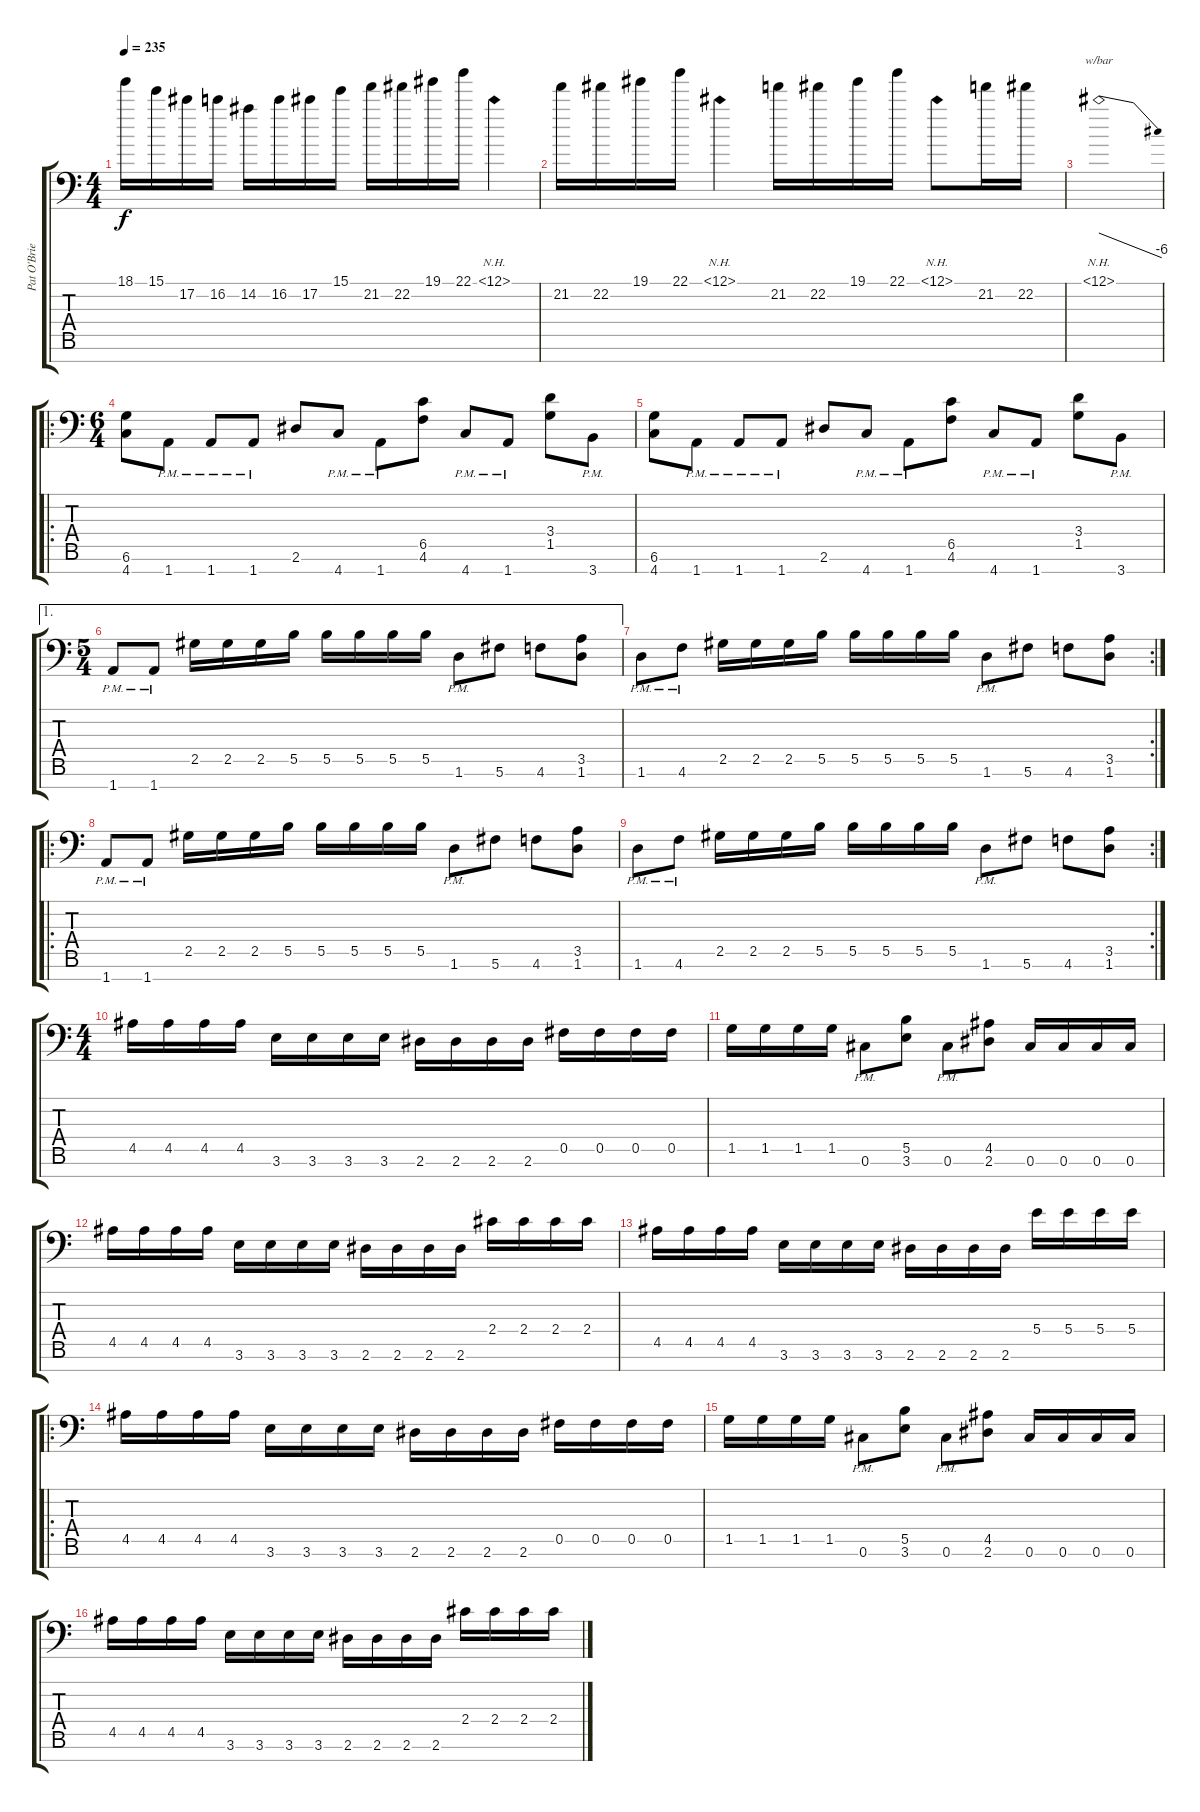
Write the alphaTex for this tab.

\track ("Pat O'Brien" "Pat O'Brie") {instrument distortionguitar}
\staff {score tabs}
\tuning (Db4 Ab3 E3 B2 Gb2 Db2 Ab1) {hide}
\ts (4 4)
\tempo 235
\clef f4
\ks c
18.1.16{dy f} 15.1.16 17.2.16 16.2.16 14.2.16 16.2.16 17.2.16 15.1.16 21.2.16 22.2.16 19.1.16 22.1.16 26.1{nh}.4 |
21.2.16 22.2.16 19.1.16 22.1.16 26.1{nh}.4 21.2.16 22.2.16 19.1.16 22.1.16 26.1{nh}.8 21.2.16 22.2.16 |
26.1{nh}.1{tbe (dive default 0 0 60 -24)} |
\ro
\ts (6 4)
(6.6 4.7).8{balance 12 instrument distortionguitar} 1.7{pm}.8 1.7{pm}.8 1.7{pm}.8 2.6.8 4.7{pm}.8 1.7{pm}.8 (6.5 4.6).8 4.7{pm}.8 1.7{pm}.8 (3.4 1.5).8 3.7{pm}.8 |
(6.6 4.7).8 1.7{pm}.8 1.7{pm}.8 1.7{pm}.8 2.6.8 4.7{pm}.8 1.7{pm}.8 (6.5 4.6).8 4.7{pm}.8 1.7{pm}.8 (3.4 1.5).8 3.7{pm}.8 |
\ae 1
\ts (5 4)
1.7{pm}.8 1.7{pm}.8 2.5.16 2.5.16 2.5.16 5.5.16 5.5.16 5.5.16 5.5.16 5.5.16 1.6{pm}.8 5.6.8 4.6.8 (3.5 1.6).8 |
\rc 2
1.6{pm}.8 4.6{pm}.8 2.5.16 2.5.16 2.5.16 5.5.16 5.5.16 5.5.16 5.5.16 5.5.16 1.6{pm}.8 5.6.8 4.6.8 (3.5 1.6).8 |
\ro
1.7{pm}.8 1.7{pm}.8 2.5.16 2.5.16 2.5.16 5.5.16 5.5.16 5.5.16 5.5.16 5.5.16 1.6{pm}.8 5.6.8 4.6.8 (3.5 1.6).8 |
\rc 2
1.6{pm}.8 4.6{pm}.8 2.5.16 2.5.16 2.5.16 5.5.16 5.5.16 5.5.16 5.5.16 5.5.16 1.6{pm}.8 5.6.8 4.6.8 (3.5 1.6).8 |
\ts (4 4)
4.5.16 4.5.16 4.5.16 4.5.16 3.6.16 3.6.16 3.6.16 3.6.16 2.6.16 2.6.16 2.6.16 2.6.16 0.5.16 0.5.16 0.5.16 0.5.16 |
1.5.16 1.5.16 1.5.16 1.5.16 0.6{pm}.8 (5.5 3.6).8 0.6{pm}.8 (4.5 2.6).8 0.6.16 0.6.16 0.6.16 0.6.16 |
4.5.16 4.5.16 4.5.16 4.5.16 3.6.16 3.6.16 3.6.16 3.6.16 2.6.16 2.6.16 2.6.16 2.6.16 2.4.16 2.4.16 2.4.16 2.4.16 |
4.5.16 4.5.16 4.5.16 4.5.16 3.6.16 3.6.16 3.6.16 3.6.16 2.6.16 2.6.16 2.6.16 2.6.16 5.4.16 5.4.16 5.4.16 5.4.16 |
\ro
4.5.16 4.5.16 4.5.16 4.5.16 3.6.16 3.6.16 3.6.16 3.6.16 2.6.16 2.6.16 2.6.16 2.6.16 0.5.16 0.5.16 0.5.16 0.5.16 |
1.5.16 1.5.16 1.5.16 1.5.16 0.6{pm}.8 (5.5 3.6).8 0.6{pm}.8 (4.5 2.6).8 0.6.16 0.6.16 0.6.16 0.6.16 |
4.5.16 4.5.16 4.5.16 4.5.16 3.6.16 3.6.16 3.6.16 3.6.16 2.6.16 2.6.16 2.6.16 2.6.16 2.4.16 2.4.16 2.4.16 2.4.16
